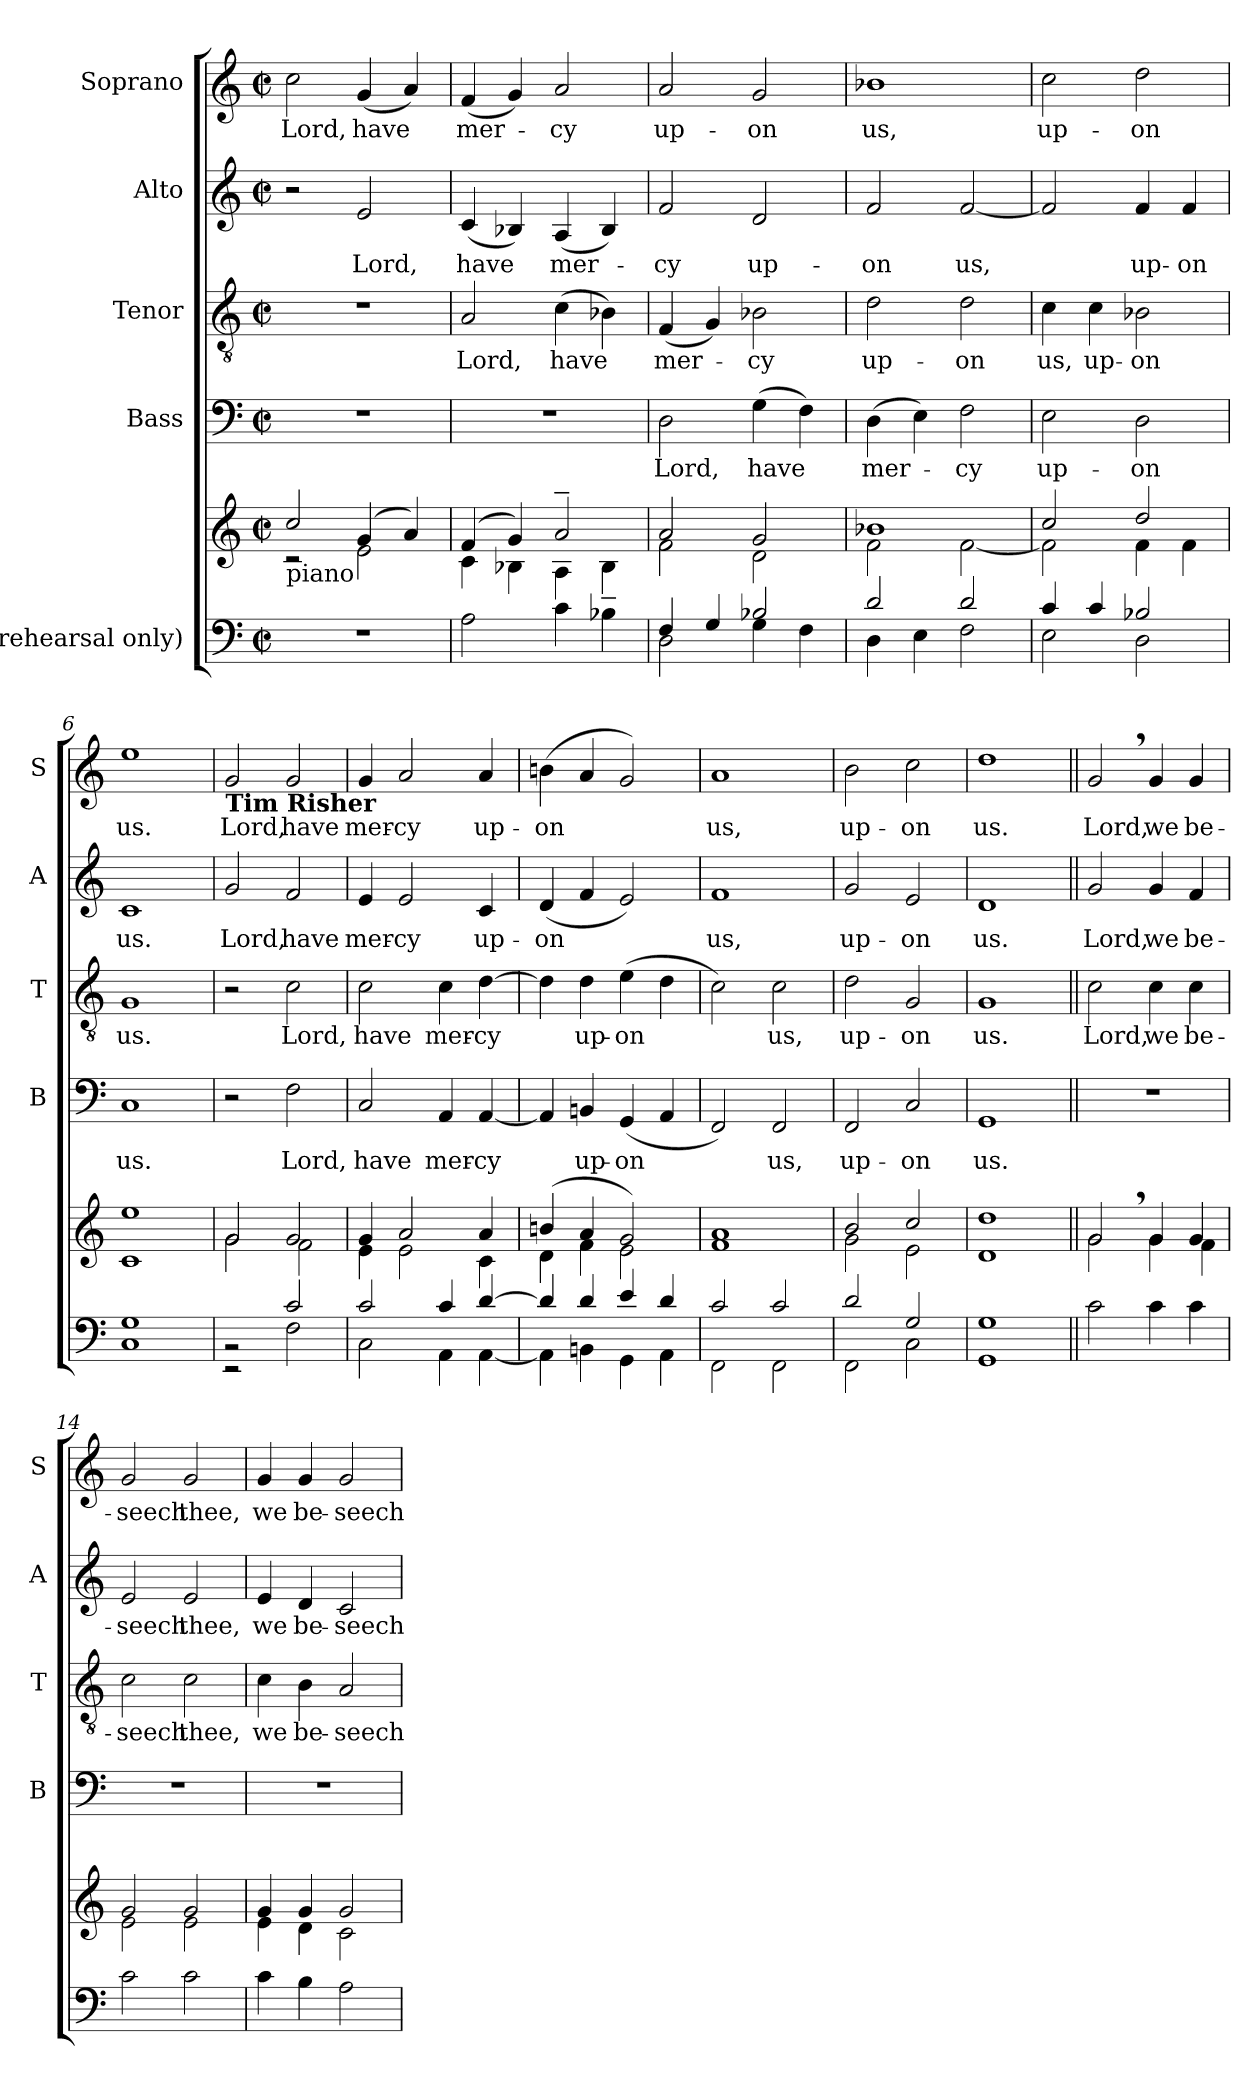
**kern	**kern	**kern	**text	**kern	**text	**kern	**text	**kern	**text
*part5	*part5	*part4	*part4	*part3	*part3	*part2	*part2	*part1	*part1
*staff6	*staff5	*staff4	*staff4	*staff3	*staff3	*staff2	*staff2	*staff1	*staff1
*I"(rehearsal only)	*	*I"Bass	*	*I"Tenor	*	*I"Alto	*	*I"Soprano	*
*	*	*I'B	*	*I'T	*	*I'A	*	*I'S	*
*clefF4	*clefG2	*clefF4	*	*clefGv2	*	*clefG2	*	*clefG2	*
*k[]	*k[]	*k[]	*	*k[]	*	*k[]	*	*k[]	*
*C:	*C:	*C:	*	*C:	*	*C:	*	*C:	*
*M2/2	*M2/2	*M2/2	*	*M2/2	*	*M2/2	*	*M2/2	*
*met(c|)	*met(c|)	*met(c|)	*	*met(c|)	*	*met(c|)	*	*met(c|)	*
=1	=1	=1	=1	=1	=1	=1	=1	=1	=1
*	*^	*	*	*	*	*	*	*	*
!	!LO:TX:b:t=piano	!	!	!	!	!	!	!	!	!
!	!	!	!	!	!	!	!	!	!	!LO:LY:b
1r	2cc/	2rc	1r	.	1r	.	2r	.	2cc\	Lord,
!	!	!	!	!	!	!	!	!LO:LY:b	!	!LO:LY:b
.	(>4g/	2e\	.	.	.	.	2e/	Lord,	(<4g/	have
.	4a/)	.	.	.	.	.	.	.	4a/)	.
=2	=2	=2	=2	=2	=2	=2	=2	=2	=2	=2
!	!	!	!	!	!	!LO:LY:b	!	!LO:LY:b	!	!LO:LY:b
2A\	(>4f/	4c\	1r	.	2A/	Lord,	(<4c/	have	(<4f/	mer-
.	4g/)	4B-X\	.	.	.	.	4B-X/)	.	4g/)	.
!	!	!	!	!	!	!LO:LY:b	!	!LO:LY:b	!	!LO:LY:b
4c\	2a~>/	4A\	.	.	(>4c\	have	(<4A/	mer-	2a/	-cy
4B-X\	.	4B-~<\	.	.	4B-X\)	.	4B-/)	.	.	.
=3	=3	=3	=3	=3	=3	=3	=3	=3	=3	=3
*^	*	*	*	*	*	*	*	*	*	*
!	!	!	!	!	!LO:LY:b	!	!LO:LY:b	!	!LO:LY:b	!	!LO:LY:b
4F/	2D\	2a/	2f\	2D\	Lord,	(<4F/	mer-	2f/	-cy	2a/	up-
4G/	.	.	.	.	.	4G/)	.	.	.	.	.
!	!	!	!	!	!LO:LY:b	!	!LO:LY:b	!	!LO:LY:b	!	!LO:LY:b
2B-X/	4G\	2g/	2d\	(>4G\	have	2B-X\	-cy	2d/	up-	2g/	-on
.	4F\	.	.	4F\)	.	.	.	.	.	.	.
=4	=4	=4	=4	=4	=4	=4	=4	=4	=4	=4	=4
!	!	!	!	!	!LO:LY:b	!	!LO:LY:b	!	!LO:LY:b	!	!LO:LY:b
2d/	4D\	1b-X	2f\	(>4D\	mer-	2d\	up-	2f/	-on	1b-X	us,
.	4E\	.	.	4E\)	.	.	.	.	.	.	.
!	!	!	!	!	!LO:LY:b	!	!LO:LY:b	!	!LO:LY:b	!	!
2d/	2F\	.	[<2f\	2F\	-cy	2d\	-on	[<2f/	us,	.	.
=5	=5	=5	=5	=5	=5	=5	=5	=5	=5	=5	=5
!	!	!	!	!	!LO:LY:b	!	!LO:LY:b	!	!	!	!LO:LY:b
4c/	2E\	2cc/	2f\]	2E\	up-	4c\	us,	2f/]	.	2cc\	up-
!	!	!	!	!	!	!	!LO:LY:b	!	!	!	!
4c/	.	.	.	.	.	4c\	up-	.	.	.	.
!	!	!	!	!	!LO:LY:b	!	!LO:LY:b	!	!LO:LY:b	!	!LO:LY:b
2B-X/	2D\	2dd/	4f\	2D\	-on	2B-X\	-on	4f/	up-	2dd\	-on
!	!	!	!	!	!	!	!	!	!LO:LY:b	!	!
.	.	.	4f\	.	.	.	.	4f/	-on	.	.
*v	*v	*	*	*	*	*	*	*	*	*	*
=6	=6	=6	=6	=6	=6	=6	=6	=6	=6	=6
!	!	!	!	!LO:LY:b	!	!LO:LY:b	!	!LO:LY:b	!	!LO:LY:b
*	*v	*v	*	*	*	*	*	*	*	*
1C 1G	1c 1ee	1C	us.	1G	us.	1c	us.	1ee	us.
=7	=7	=7	=7	=7	=7	=7	=7	=7	=7
*^	*^	*	*	*	*	*	*	*	*
!	!	!	!	!	!	!	!	!	!	!LO:TX:b:B:t=Tim Risher	!
!	!	!	!	!	!	!	!	!	!LO:LY:b	!	!LO:LY:b
2rEE	2r	2g/	2g\	2r	.	2r	.	2g/	Lord,	2g/	Lord,
!	!	!	!	!	!LO:LY:b	!	!LO:LY:b	!	!LO:LY:b	!	!LO:LY:b
2c/	2F\	2g/	2f\	2F\	Lord,	2c\	Lord,	2f/	have	2g/	have
!!LO:PB:g=z
=8	=8	=8	=8	=8	=8	=8	=8	=8	=8	=8	=8
!	!	!	!	!	!LO:LY:b	!	!LO:LY:b	!	!LO:LY:b	!	!LO:LY:b
2c/	2C\	4g/	4e\	2C/	have	2c\	have	4e/	mer-	4g/	mer-
!	!	!	!	!	!	!	!	!	!LO:LY:b	!	!LO:LY:b
.	.	2a/	2e\	.	.	.	.	2e/	-cy	2a/	-cy
!	!	!	!	!	!LO:LY:b	!	!LO:LY:b	!	!	!	!
4c/	4AA\	.	.	4AA/	mer-	4c\	mer-	.	.	.	.
!	!	!	!	!	!LO:LY:b	!	!LO:LY:b	!	!LO:LY:b	!	!LO:LY:b
[>4d/	[<4AA\	4a/	4c\	[<4AA/	-cy	[>4d\	-cy	4c/	up-	4a/	up-
=9	=9	=9	=9	=9	=9	=9	=9	=9	=9	=9	=9
!	!	!	!	!	!	!	!	!	!LO:LY:b	!	!LO:LY:b
4d/]	4AA\]	(>4bn/	4d\	4AA/]	.	4d\]	.	(<4d/	-on	(>4bn\	-on
!	!	!	!	!	!LO:LY:b	!	!LO:LY:b	!	!	!	!
4d/	4BBn\	4a/	4f\	4BBn/	up-	4d\	up-	4f/	.	4a/	.
!	!	!	!	!	!LO:LY:b	!	!LO:LY:b	!	!	!	!
4e/	4GG\	2g/)	2e\	(<4GG/	-on	(>4e\	-on	2e/)	.	2g/)	.
4d/	4AA\	.	.	4AA/	.	4d\	.	.	.	.	.
*	*	*v	*v	*	*	*	*	*	*	*	*
=10	=10	=10	=10	=10	=10	=10	=10	=10	=10	=10
!	!	!	!	!	!	!	!	!LO:LY:b	!	!LO:LY:b
2c/	2FF\	1f 1a	2FF/)	.	2c\)	.	1f	us,	1a	us,
!	!	!	!	!LO:LY:b	!	!LO:LY:b	!	!	!	!
2c/	2FF\	.	2FF/	us,	2c\	us,	.	.	.	.
=11	=11	=11	=11	=11	=11	=11	=11	=11	=11	=11
*	*	*^	*	*	*	*	*	*	*	*
!	!	!	!	!	!LO:LY:b	!	!LO:LY:b	!	!LO:LY:b	!	!LO:LY:b
2d/	2FF\	2b/	2g\	2FF/	up-	2d\	up-	2g/	up-	2b\	up-
!	!	!	!	!	!LO:LY:b	!	!LO:LY:b	!	!LO:LY:b	!	!LO:LY:b
2G/	2C\	2cc/	2e\	2C/	-on	2G/	-on	2e/	-on	2cc\	-on
=12	=12	=12	=12	=12	=12	=12	=12	=12	=12	=12	=12
!	!	!	!	!	!LO:LY:b	!	!LO:LY:b	!	!LO:LY:b	!	!LO:LY:b
*v	*v	*	*	*	*	*	*	*	*	*	*
*	*v	*v	*	*	*	*	*	*	*	*
1GG 1G	1d 1dd	1GG	us.	1G	us.	1d	us.	1dd	us.
=13||	=13||	=13||	=13||	=13||	=13||	=13||	=13||	=13||	=13||
*	*^	*	*	*	*	*	*	*	*
!	!	!	!	!	!	!LO:LY:b	!	!LO:LY:b	!	!LO:LY:b
2c\	2g,>/	2g\	1r	.	2c\	Lord,	2g/	Lord,	2g,>/	Lord,
!	!	!	!	!	!	!LO:LY:b	!	!LO:LY:b	!	!LO:LY:b
4c\	4g/	4g\	.	.	4c\	we	4g/	we	4g/	we
!	!	!	!	!	!	!LO:LY:b	!	!LO:LY:b	!	!LO:LY:b
4c\	4g/	4f\	.	.	4c\	be-	4f/	be-	4g/	be-
=14	=14	=14	=14	=14	=14	=14	=14	=14	=14	=14
!	!	!	!	!	!	!LO:LY:b	!	!LO:LY:b	!	!LO:LY:b
2c\	2g/	2e\	1r	.	2c\	-seech	2e/	-seech	2g/	-seech
!	!	!	!	!	!	!LO:LY:b	!	!LO:LY:b	!	!LO:LY:b
2c\	2g/	2e\	.	.	2c\	thee,	2e/	thee,	2g/	thee,
=15	=15	=15	=15	=15	=15	=15	=15	=15	=15	=15
!	!	!	!	!	!	!LO:LY:b	!	!LO:LY:b	!	!LO:LY:b
4c\	4g/	4e\	1r	.	4c\	we	4e/	we	4g/	we
!	!	!	!	!	!	!LO:LY:b	!	!LO:LY:b	!	!LO:LY:b
4B\	4g/	4d\	.	.	4B\	be-	4d/	be-	4g/	be-
!	!	!	!	!	!	!LO:LY:b	!	!LO:LY:b	!	!LO:LY:b
2A\	2g/	2c\	.	.	2A/	-seech	2c/	-seech	2g/	-seech
*	*v	*v	*	*	*	*	*	*	*	*
=	=	=	=	=	=	=	=	=	=
*-	*-	*-	*-	*-	*-	*-	*-	*-	*-
